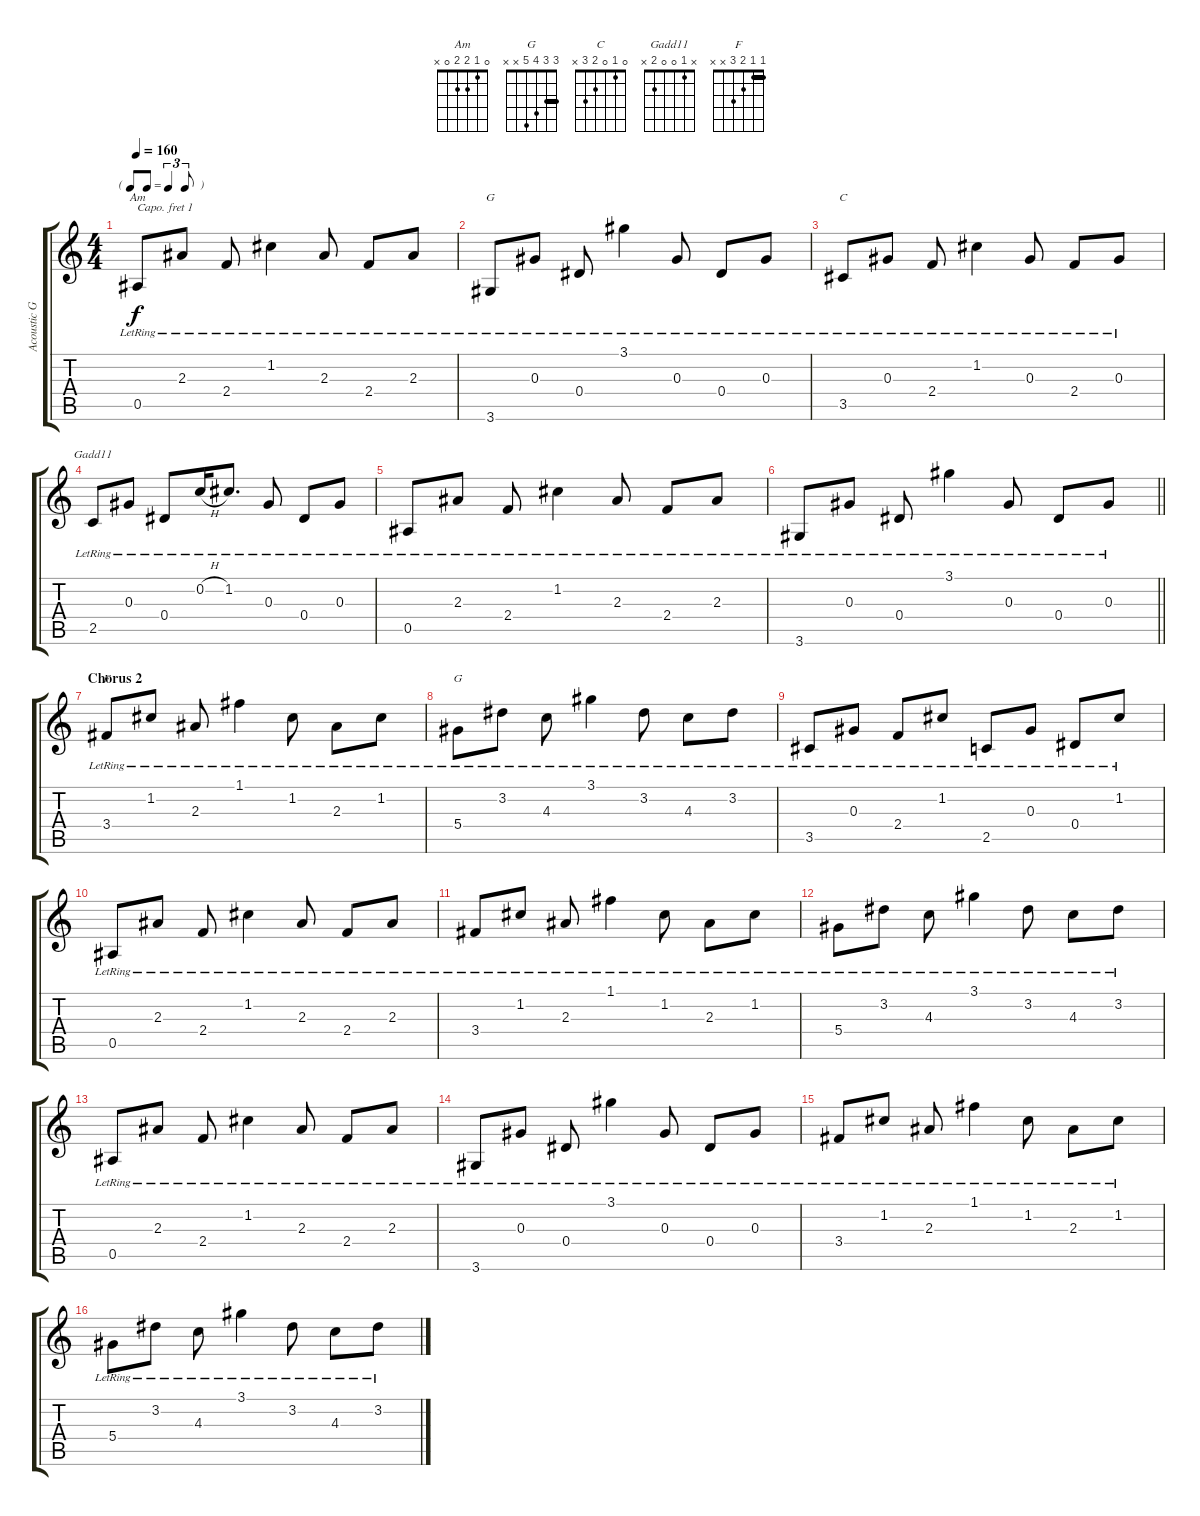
\track ("Acoustic Guitar" "Acoustic G") {instrument acousticguitarsteel}
\staff {score tabs}
\capo 1
\tuning (E4 B3 G3 D3 A2 E2) {hide}
\chord ("Am" 0 1 2 2 0 x)
\chord ("G" 3 3 0 0 2 3)
\chord ("C" 0 1 0 2 3 x)
\chord ("Gadd11" x 1 0 0 2 x)
\chord ("F" 1 1 2 3 x x) {barre 1}
\chord ("G" 3 3 4 5 x x) {barre 3}
\ts (4 4)
\tf triplet8th
\tempo 160
\clef g2
\ks c
0.5{lr}.8{ch "Am" dy f} 2.3{lr}.8 2.4{lr}.8 1.2{lr}.4 2.3{lr}.8 2.4{lr}.8 2.3{lr}.8 |
3.6{lr}.8{ch "G"} 0.3{lr}.8 0.4{lr}.8 3.1{lr}.4 0.3{lr}.8 0.4{lr}.8 0.3{lr}.8 |
3.5{lr}.8{ch "C"} 0.3{lr}.8 2.4{lr}.8 1.2{lr}.4 0.3{lr}.8 2.4{lr}.8 0.3{lr}.8 |
2.5{lr}.8{ch "Gadd11"} 0.3{lr}.8 0.4{lr}.8 0.2{h lr}.16 1.2{lr}.8{d} 0.3{lr}.8 0.4{lr}.8 0.3{lr}.8 |
0.5{lr}.8 2.3{lr}.8 2.4{lr}.8 1.2{lr}.4 2.3{lr}.8 2.4{lr}.8 2.3{lr}.8 |
\barLineRight lightlight
3.6{lr}.8 0.3{lr}.8 0.4{lr}.8 3.1{lr}.4 0.3{lr}.8 0.4{lr}.8 0.3{lr}.8 |
\section ("" "Chorus 2")
3.4{lr}.8{ch "F"} 1.2{lr}.8 2.3{lr}.8 1.1{lr}.4 1.2{lr}.8 2.3{lr}.8 1.2{lr}.8 |
5.4{lr}.8{ch "G"} 3.2{lr}.8 4.3{lr}.8 3.1{lr}.4 3.2{lr}.8 4.3{lr}.8 3.2{lr}.8 |
3.5{lr}.8 0.3{lr}.8 2.4{lr}.8 1.2{lr}.8 2.5{lr}.8 0.3{lr}.8 0.4{lr}.8 1.2{lr}.8 |
0.5{lr}.8 2.3{lr}.8 2.4{lr}.8 1.2{lr}.4 2.3{lr}.8 2.4{lr}.8 2.3{lr}.8 |
3.4{lr}.8 1.2{lr}.8 2.3{lr}.8 1.1{lr}.4 1.2{lr}.8 2.3{lr}.8 1.2{lr}.8 |
5.4{lr}.8 3.2{lr}.8 4.3{lr}.8 3.1{lr}.4 3.2{lr}.8 4.3{lr}.8 3.2{lr}.8 |
0.5{lr}.8 2.3{lr}.8 2.4{lr}.8 1.2{lr}.4 2.3{lr}.8 2.4{lr}.8 2.3{lr}.8 |
3.6{lr}.8 0.3{lr}.8 0.4{lr}.8 3.1{lr}.4 0.3{lr}.8 0.4{lr}.8 0.3{lr}.8 |
3.4{lr}.8 1.2{lr}.8 2.3{lr}.8 1.1{lr}.4 1.2{lr}.8 2.3{lr}.8 1.2{lr}.8 |
5.4{lr}.8 3.2{lr}.8 4.3{lr}.8 3.1{lr}.4 3.2{lr}.8 4.3{lr}.8 3.2{lr}.8
